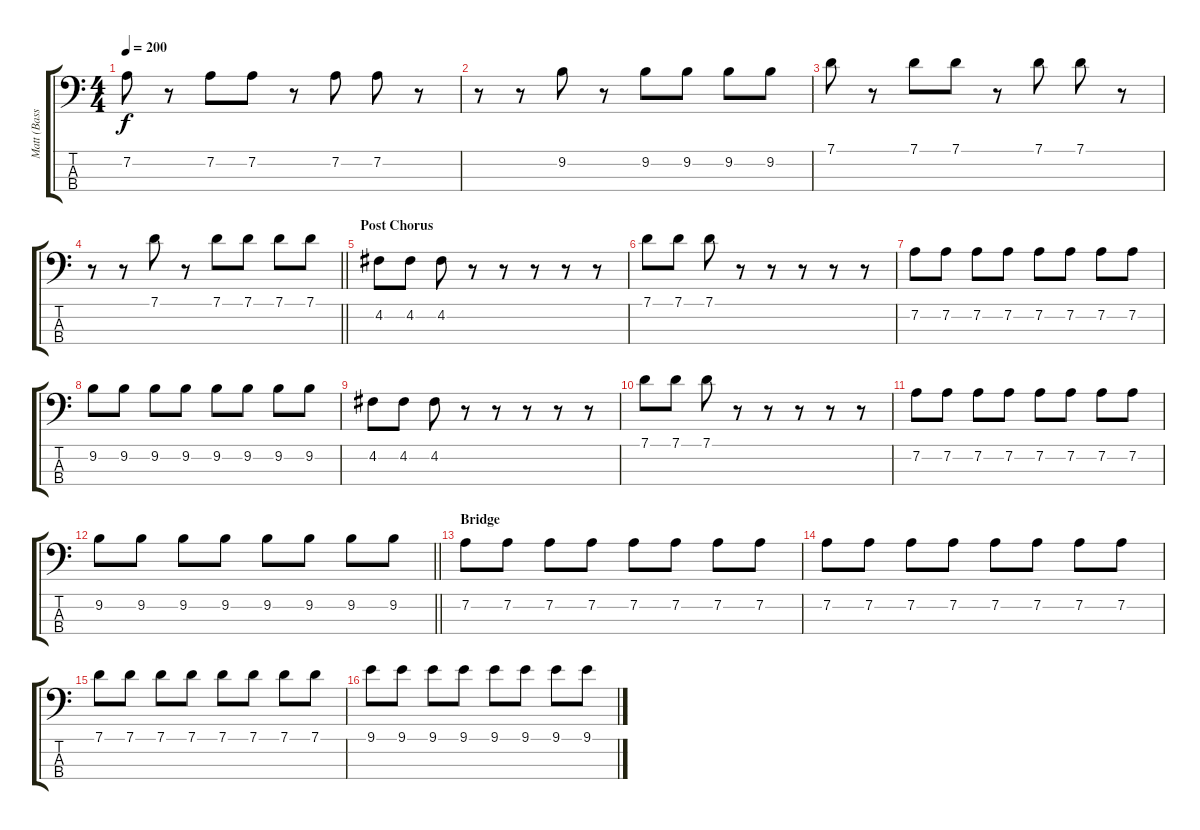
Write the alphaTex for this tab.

\track ("Matt (Bass Guitar)" "Matt (Bass") {instrument electricbassfinger}
\staff {score tabs}
\tuning (G2 D2 A1 E1) {hide}
\ts (4 4)
\tempo 200
\clef f4
\ks c
7.2.8{dy f} r.8 7.2.8 7.2.8 r.8 7.2.8 7.2.8 r.8 |
r.8 r.8 9.2.8 r.8 9.2.8 9.2.8 9.2.8 9.2.8 |
7.1.8 r.8 7.1.8 7.1.8 r.8 7.1.8 7.1.8 r.8 |
\barLineRight lightlight
r.8 r.8 7.1.8 r.8 7.1.8 7.1.8 7.1.8 7.1.8 |
\section ("" "Post Chorus")
4.2.8 4.2.8 4.2.8 r.8 r.8 r.8 r.8 r.8 |
7.1.8 7.1.8 7.1.8 r.8 r.8 r.8 r.8 r.8 |
7.2.8 7.2.8 7.2.8 7.2.8 7.2.8 7.2.8 7.2.8 7.2.8 |
9.2.8 9.2.8 9.2.8 9.2.8 9.2.8 9.2.8 9.2.8 9.2.8 |
4.2.8 4.2.8 4.2.8 r.8 r.8 r.8 r.8 r.8 |
7.1.8 7.1.8 7.1.8 r.8 r.8 r.8 r.8 r.8 |
7.2.8 7.2.8 7.2.8 7.2.8 7.2.8 7.2.8 7.2.8 7.2.8 |
\barLineRight lightlight
9.2.8 9.2.8 9.2.8 9.2.8 9.2.8 9.2.8 9.2.8 9.2.8 |
\section ("" "Bridge")
7.2.8 7.2.8 7.2.8 7.2.8 7.2.8 7.2.8 7.2.8 7.2.8 |
7.2.8 7.2.8 7.2.8 7.2.8 7.2.8 7.2.8 7.2.8 7.2.8 |
7.1.8 7.1.8 7.1.8 7.1.8 7.1.8 7.1.8 7.1.8 7.1.8 |
9.1.8 9.1.8 9.1.8 9.1.8 9.1.8 9.1.8 9.1.8 9.1.8
